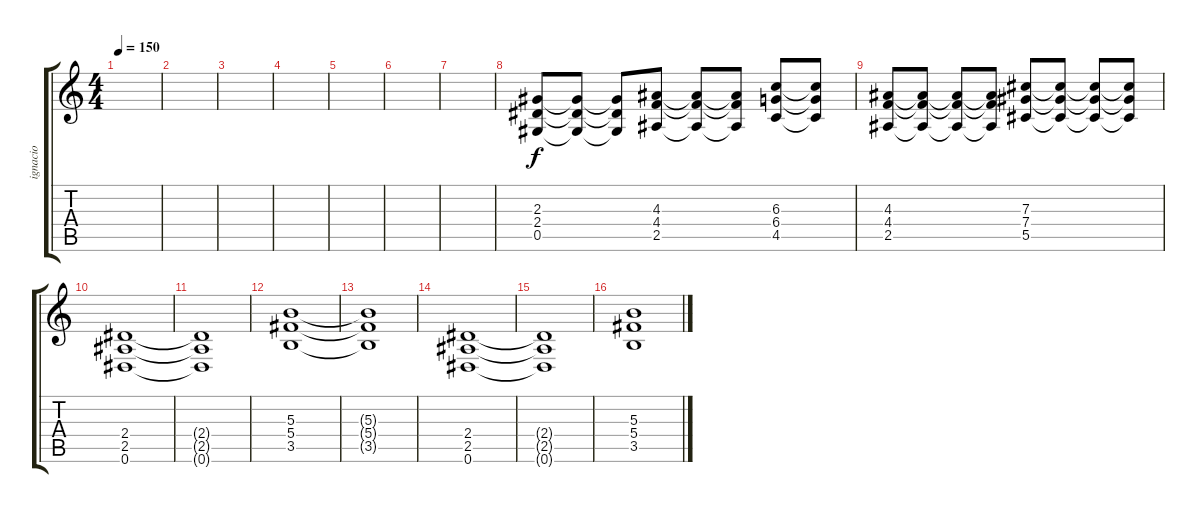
\track ("ignacio" "ignacio") {instrument distortionguitar}
\staff {score tabs}
\tuning (Eb4 Bb3 Gb3 Db3 Ab2 Eb2) {hide}
\ts (4 4)
\tempo 150
\clef g2
\ks c
|
|
|
|
|
|
|
(2.3 2.4 0.5).8 (2.3{t} 2.4{t} 0.5{t}).8 (2.3{t} 2.4{t} 0.5{t}).8 (4.3 4.4 2.5).8 (4.3{t} 4.4{t} 2.5{t}).8 (4.3{t} 4.4{t} 2.5{t}).8 (6.3 6.4 4.5).8 (6.3{t} 6.4{t} 4.5{t}).8 |
(4.3 4.4 2.5).8 (4.3{t} 4.4{t} 2.5{t}).8 (4.3{t} 4.4{t} 2.5{t}).8 (4.3{t} 4.4{t} 2.5{t}).8 (7.3 7.4 5.5).8 (7.3{t} 7.4{t} 5.5{t}).8 (7.3{t} 7.4{t} 5.5{t}).8 (7.3{t} 7.4{t} 5.5{t}).8 |
(2.4 2.5 0.6).1 |
(2.4{t} 2.5{t} 0.6{t}).1 |
(5.3 5.4 3.5).1 |
(5.3{t} 5.4{t} 3.5{t}).1 |
(2.4 2.5 0.6).1 |
(2.4{t} 2.5{t} 0.6{t}).1 |
(5.3 5.4 3.5).1
